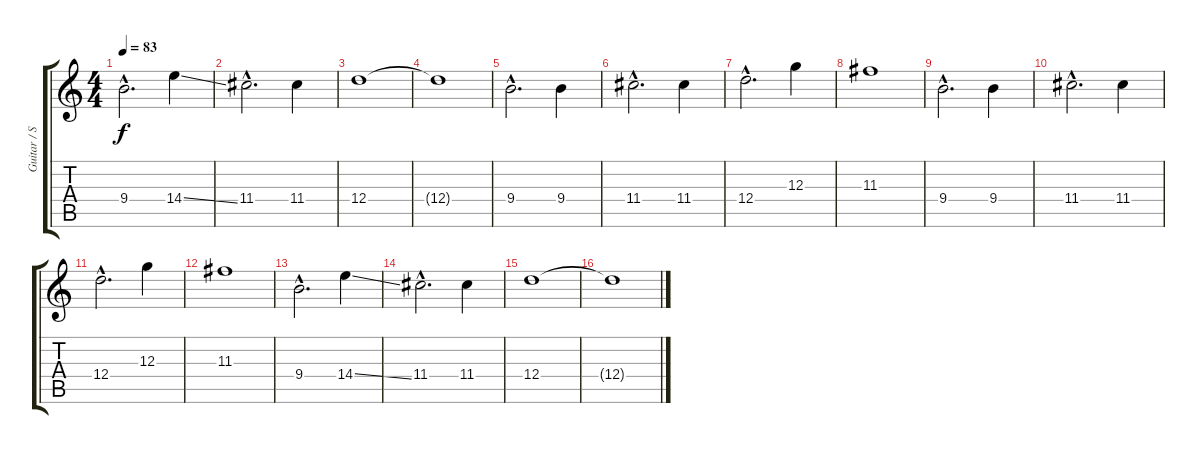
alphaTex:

\track ("Guitar / Stef Carpenter" "Guitar / S") {instrument electricguitarjazz}
\staff {score tabs}
\tuning (E4 B3 G3 D3 A2 E2) {hide}
\ts (4 4)
\tempo 83
\clef g2
\ks c
9.4{hac}.2{d dy f} 14.4{ss}.4 |
11.4{hac}.2{d} 11.4.4 |
12.4.1 |
12.4{t}.1 |
9.4{hac}.2{d} 9.4.4 |
11.4{hac}.2{d} 11.4.4 |
12.4{hac}.2{d} 12.3.4 |
11.3.1 |
9.4{hac}.2{d} 9.4.4 |
11.4{hac}.2{d} 11.4.4 |
12.4{hac}.2{d} 12.3.4 |
11.3.1 |
9.4{hac}.2{d} 14.4{ss}.4 |
11.4{hac}.2{d} 11.4.4 |
12.4.1 |
12.4{t}.1
